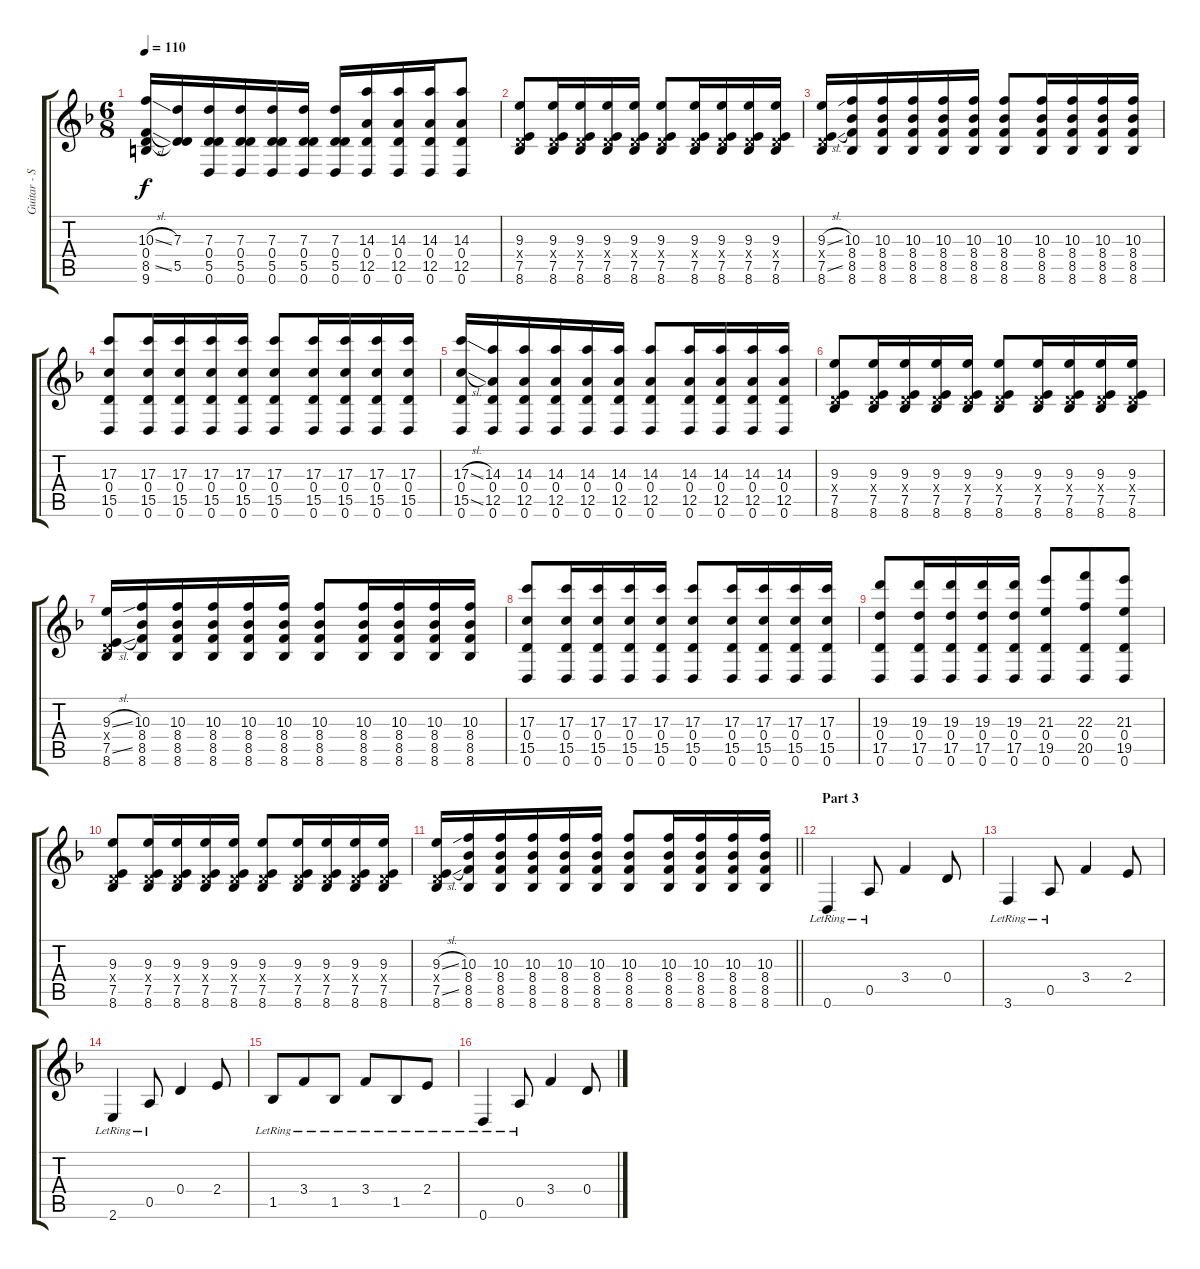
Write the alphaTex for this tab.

\track ("Guitar - Simon Neil" "Guitar - S") {instrument electricguitarclean}
\staff {score tabs}
\tuning (E4 B3 G3 D3 A2 D2) {hide}
\ts (6 8)
\tempo 110
\clef g2
\ks dminor
(10.3{sl} 0.4 8.5{sl} 9.6).16{dy f} (7.3 0.4{t} 5.5).16 (7.3 0.4 5.5 0.6).16 (7.3 0.4 5.5 0.6).16 (7.3 0.4 5.5 0.6).16 (7.3 0.4 5.5 0.6).16 (7.3 0.4 5.5 0.6).16 (14.3 0.4 12.5 0.6).16 (14.3 0.4 12.5 0.6).16 (14.3 0.4 12.5 0.6).16 (14.3 0.4 12.5 0.6).8 |
(9.3 0.4{x} 7.5 8.6).8 (9.3 0.4{x} 7.5 8.6).16 (9.3 0.4{x} 7.5 8.6).16 (9.3 0.4{x} 7.5 8.6).16 (9.3 0.4{x} 7.5 8.6).16 (9.3 0.4{x} 7.5 8.6).8 (9.3 0.4{x} 7.5 8.6).16 (9.3 0.4{x} 7.5 8.6).16 (9.3 0.4{x} 7.5 8.6).16 (9.3 0.4{x} 7.5 8.6).16 |
(9.3{sl} 0.4{x} 7.5{sl} 8.6).16 (10.3 8.4 8.5 8.6).16 (10.3 8.4 8.5 8.6).16 (10.3 8.4 8.5 8.6).16 (10.3 8.4 8.5 8.6).16 (10.3 8.4 8.5 8.6).16 (10.3 8.4 8.5 8.6).8 (10.3 8.4 8.5 8.6).16 (10.3 8.4 8.5 8.6).16 (10.3 8.4 8.5 8.6).16 (10.3 8.4 8.5 8.6).16 |
(17.3 0.4 15.5 0.6).8 (17.3 0.4 15.5 0.6).16 (17.3 0.4 15.5 0.6).16 (17.3 0.4 15.5 0.6).16 (17.3 0.4 15.5 0.6).16 (17.3 0.4 15.5 0.6).8 (17.3 0.4 15.5 0.6).16 (17.3 0.4 15.5 0.6).16 (17.3 0.4 15.5 0.6).16 (17.3 0.4 15.5 0.6).16 |
(17.3{sl} 0.4 15.5{sl} 0.6).16 (14.3 0.4 12.5 0.6).16 (14.3 0.4 12.5 0.6).16 (14.3 0.4 12.5 0.6).16 (14.3 0.4 12.5 0.6).16 (14.3 0.4 12.5 0.6).16 (14.3 0.4 12.5 0.6).8 (14.3 0.4 12.5 0.6).16 (14.3 0.4 12.5 0.6).16 (14.3 0.4 12.5 0.6).16 (14.3 0.4 12.5 0.6).16 |
(9.3 0.4{x} 7.5 8.6).8 (9.3 0.4{x} 7.5 8.6).16 (9.3 0.4{x} 7.5 8.6).16 (9.3 0.4{x} 7.5 8.6).16 (9.3 0.4{x} 7.5 8.6).16 (9.3 0.4{x} 7.5 8.6).8 (9.3 0.4{x} 7.5 8.6).16 (9.3 0.4{x} 7.5 8.6).16 (9.3 0.4{x} 7.5 8.6).16 (9.3 0.4{x} 7.5 8.6).16 |
(9.3{sl} 0.4{x} 7.5{sl} 8.6).16 (10.3 8.4 8.5 8.6).16 (10.3 8.4 8.5 8.6).16 (10.3 8.4 8.5 8.6).16 (10.3 8.4 8.5 8.6).16 (10.3 8.4 8.5 8.6).16 (10.3 8.4 8.5 8.6).8 (10.3 8.4 8.5 8.6).16 (10.3 8.4 8.5 8.6).16 (10.3 8.4 8.5 8.6).16 (10.3 8.4 8.5 8.6).16 |
(17.3 0.4 15.5 0.6).8 (17.3 0.4 15.5 0.6).16 (17.3 0.4 15.5 0.6).16 (17.3 0.4 15.5 0.6).16 (17.3 0.4 15.5 0.6).16 (17.3 0.4 15.5 0.6).8 (17.3 0.4 15.5 0.6).16 (17.3 0.4 15.5 0.6).16 (17.3 0.4 15.5 0.6).16 (17.3 0.4 15.5 0.6).16 |
(19.3 0.4 17.5 0.6).8 (19.3 0.4 17.5 0.6).16 (19.3 0.4 17.5 0.6).16 (19.3 0.4 17.5 0.6).16 (19.3 0.4 17.5 0.6).16 (21.3 0.4 19.5 0.6).8 (22.3 0.4 20.5 0.6).8 (21.3 0.4 19.5 0.6).8 |
(9.3 0.4{x} 7.5 8.6).8 (9.3 0.4{x} 7.5 8.6).16 (9.3 0.4{x} 7.5 8.6).16 (9.3 0.4{x} 7.5 8.6).16 (9.3 0.4{x} 7.5 8.6).16 (9.3 0.4{x} 7.5 8.6).8 (9.3 0.4{x} 7.5 8.6).16 (9.3 0.4{x} 7.5 8.6).16 (9.3 0.4{x} 7.5 8.6).16 (9.3 0.4{x} 7.5 8.6).16 |
\barLineRight lightlight
(9.3{sl} 0.4{x} 7.5{sl} 8.6).16 (10.3 8.4 8.5 8.6).16 (10.3 8.4 8.5 8.6).16 (10.3 8.4 8.5 8.6).16 (10.3 8.4 8.5 8.6).16 (10.3 8.4 8.5 8.6).16 (10.3 8.4 8.5 8.6).8 (10.3 8.4 8.5 8.6).16 (10.3 8.4 8.5 8.6).16 (10.3 8.4 8.5 8.6).16 (10.3 8.4 8.5 8.6).16 |
\section ("" "Part 3")
0.6{lr}.4{instrument electricguitarclean} 0.5{lr}.8 3.4.4 0.4.8 |
3.6{lr}.4 0.5{lr}.8 3.4.4 2.4.8 |
2.6{lr}.4 0.5{lr}.8 0.4.4 2.4.8 |
1.5{lr}.8 3.4{lr}.8 1.5{lr}.8 3.4{lr}.8 1.5{lr}.8 2.4{lr}.8 |
0.6{lr}.4 0.5{lr}.8 3.4.4 0.4.8
